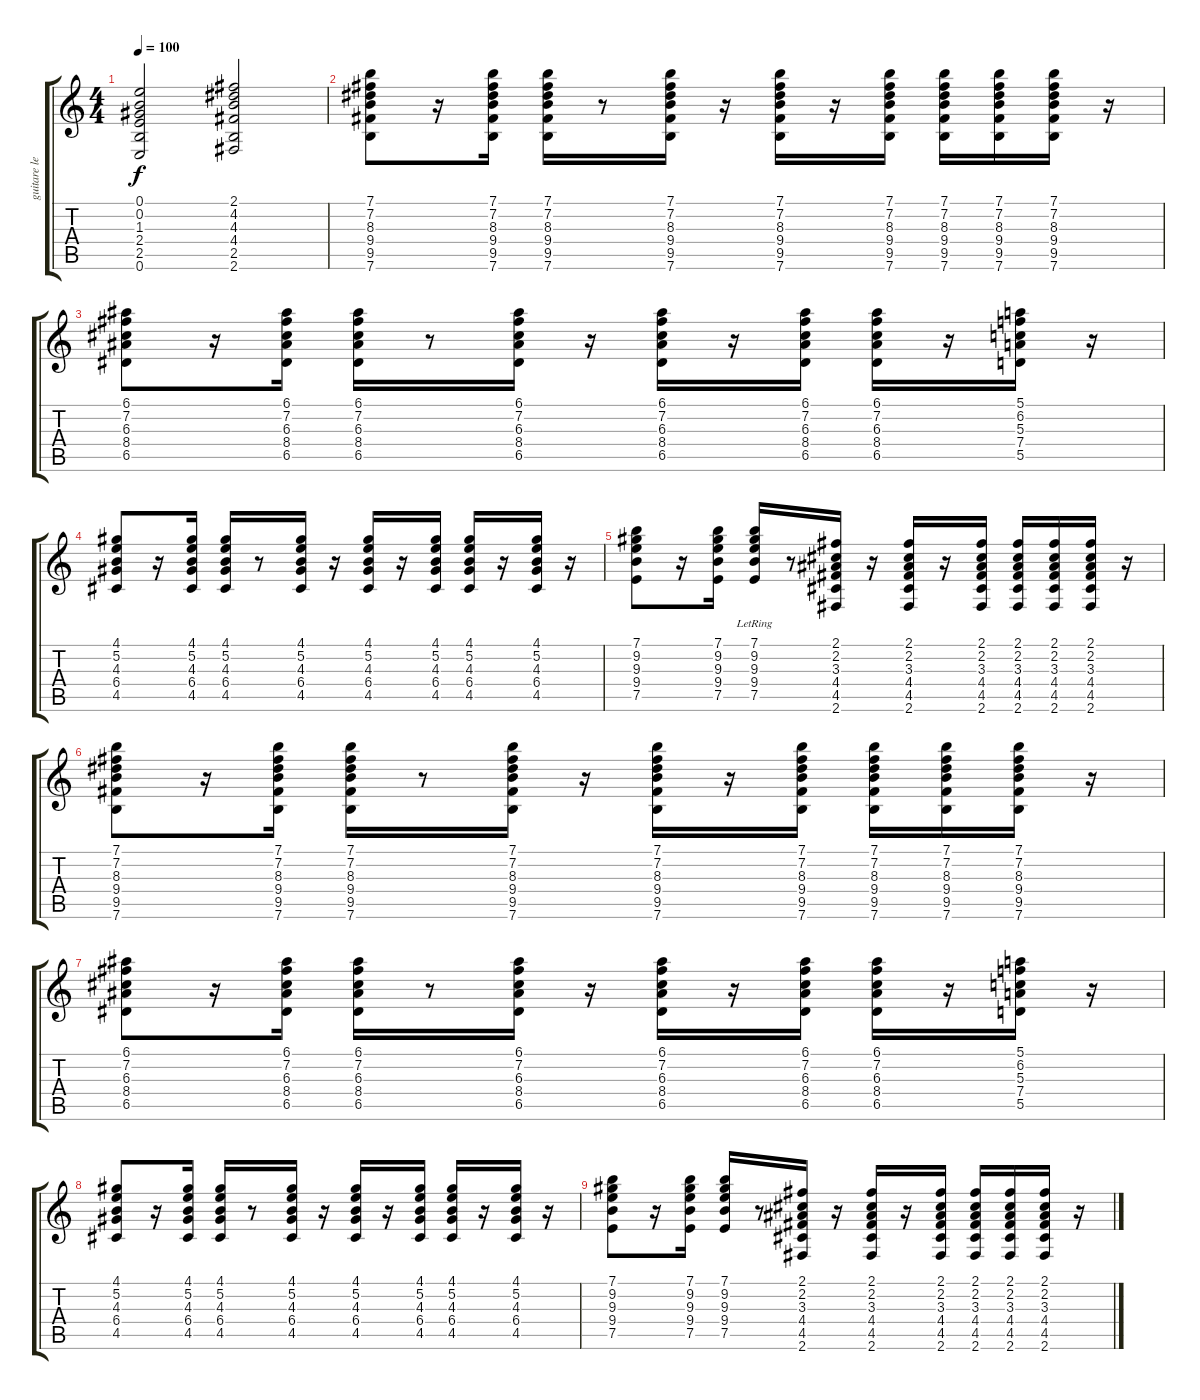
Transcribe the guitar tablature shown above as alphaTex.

\track ("guitare lead" "guitare le") {instrument electricguitarjazz}
\staff {score tabs}
\tuning (E4 B3 G3 D3 A2 E2) {hide}
\ts (4 4)
\tempo 100
\clef g2
\ks c
(0.1 0.2 1.3 2.4 2.5 0.6).2{dy f} (2.1 4.2 4.3 4.4 2.5 2.6).2 |
(7.1 7.2 8.3 9.4 9.5 7.6).8 r.16 (7.1 7.2 8.3 9.4 9.5 7.6).16 (7.1 7.2 8.3 9.4 9.5 7.6).16 r.8 (7.1 7.2 8.3 9.4 9.5 7.6).16 r.16 (7.1 7.2 8.3 9.4 9.5 7.6).16 r.16 (7.1 7.2 8.3 9.4 9.5 7.6).16 (7.1 7.2 8.3 9.4 9.5 7.6).16 (7.1 7.2 8.3 9.4 9.5 7.6).16 (7.1 7.2 8.3 9.4 9.5 7.6).16 r.16 |
(6.1 7.2 6.3 8.4 6.5).8 r.16 (6.1 7.2 6.3 8.4 6.5).16 (6.1 7.2 6.3 8.4 6.5).16 r.8 (6.1 7.2 6.3 8.4 6.5).16 r.16 (6.1 7.2 6.3 8.4 6.5).16 r.16 (6.1 7.2 6.3 8.4 6.5).16 (6.1 7.2 6.3 8.4 6.5).16 r.16 (5.1 6.2 5.3 7.4 5.5).16 r.16 |
(4.1 5.2 4.3 6.4 4.5).8 r.16 (4.1 5.2 4.3 6.4 4.5).16 (4.1 5.2 4.3 6.4 4.5).16 r.8 (4.1 5.2 4.3 6.4 4.5).16 r.16 (4.1 5.2 4.3 6.4 4.5).16 r.16 (4.1 5.2 4.3 6.4 4.5).16 (4.1 5.2 4.3 6.4 4.5).16 r.16 (4.1 5.2 4.3 6.4 4.5).16 r.16 |
(7.1 9.2 9.3 9.4 7.5).8 r.16 (7.1 9.2 9.3 9.4 7.5).16 (7.1{lr} 9.2 9.3 9.4 7.5).16 r.8 (2.1 2.2 3.3 4.4 4.5 2.6).16 r.16 (2.1 2.2 3.3 4.4 4.5 2.6).16 r.16 (2.1 2.2 3.3 4.4 4.5 2.6).16 (2.1 2.2 3.3 4.4 4.5 2.6).16 (2.1 2.2 3.3 4.4 4.5 2.6).16 (2.1 2.2 3.3 4.4 4.5 2.6).16 r.16 |
(7.1 7.2 8.3 9.4 9.5 7.6).8 r.16 (7.1 7.2 8.3 9.4 9.5 7.6).16 (7.1 7.2 8.3 9.4 9.5 7.6).16 r.8 (7.1 7.2 8.3 9.4 9.5 7.6).16 r.16 (7.1 7.2 8.3 9.4 9.5 7.6).16 r.16 (7.1 7.2 8.3 9.4 9.5 7.6).16 (7.1 7.2 8.3 9.4 9.5 7.6).16 (7.1 7.2 8.3 9.4 9.5 7.6).16 (7.1 7.2 8.3 9.4 9.5 7.6).16 r.16 |
(6.1 7.2 6.3 8.4 6.5).8 r.16 (6.1 7.2 6.3 8.4 6.5).16 (6.1 7.2 6.3 8.4 6.5).16 r.8 (6.1 7.2 6.3 8.4 6.5).16 r.16 (6.1 7.2 6.3 8.4 6.5).16 r.16 (6.1 7.2 6.3 8.4 6.5).16 (6.1 7.2 6.3 8.4 6.5).16 r.16 (5.1 6.2 5.3 7.4 5.5).16 r.16 |
(4.1 5.2 4.3 6.4 4.5).8 r.16 (4.1 5.2 4.3 6.4 4.5).16 (4.1 5.2 4.3 6.4 4.5).16 r.8 (4.1 5.2 4.3 6.4 4.5).16 r.16 (4.1 5.2 4.3 6.4 4.5).16 r.16 (4.1 5.2 4.3 6.4 4.5).16 (4.1 5.2 4.3 6.4 4.5).16 r.16 (4.1 5.2 4.3 6.4 4.5).16 r.16 |
(7.1 9.2 9.3 9.4 7.5).8 r.16 (7.1 9.2 9.3 9.4 7.5).16 (7.1 9.2 9.3 9.4 7.5).16 r.8 (2.1 2.2 3.3 4.4 4.5 2.6).16 r.16 (2.1 2.2 3.3 4.4 4.5 2.6).16 r.16 (2.1 2.2 3.3 4.4 4.5 2.6).16 (2.1 2.2 3.3 4.4 4.5 2.6).16 (2.1 2.2 3.3 4.4 4.5 2.6).16 (2.1 2.2 3.3 4.4 4.5 2.6).16 r.16
